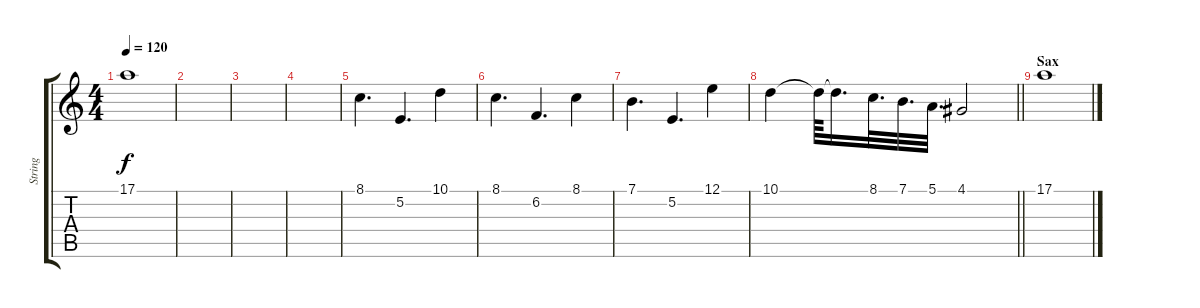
\track ("String" "String") {instrument stringensemble1}
\staff {score tabs}
\tuning (E4 B3 G3 D3 A2 E2) {hide}
\ts (4 4)
\tempo 120
\clef g2
\ks c
17.1.1{dy f} |
|
|
|
8.1.4{d} 5.2.4{d} 10.1.4 |
8.1.4{d} 6.2.4{d} 8.1.4 |
7.1.4{d} 5.2.4{d} 12.1.4 |
\barLineRight lightlight
10.1.4 10.1{t}.64 10.1{t}.16{d} 8.1.32{d} 7.1.32{d} 5.1.32{d} 4.1.2 |
\section ("" "Sax")
17.1.1
